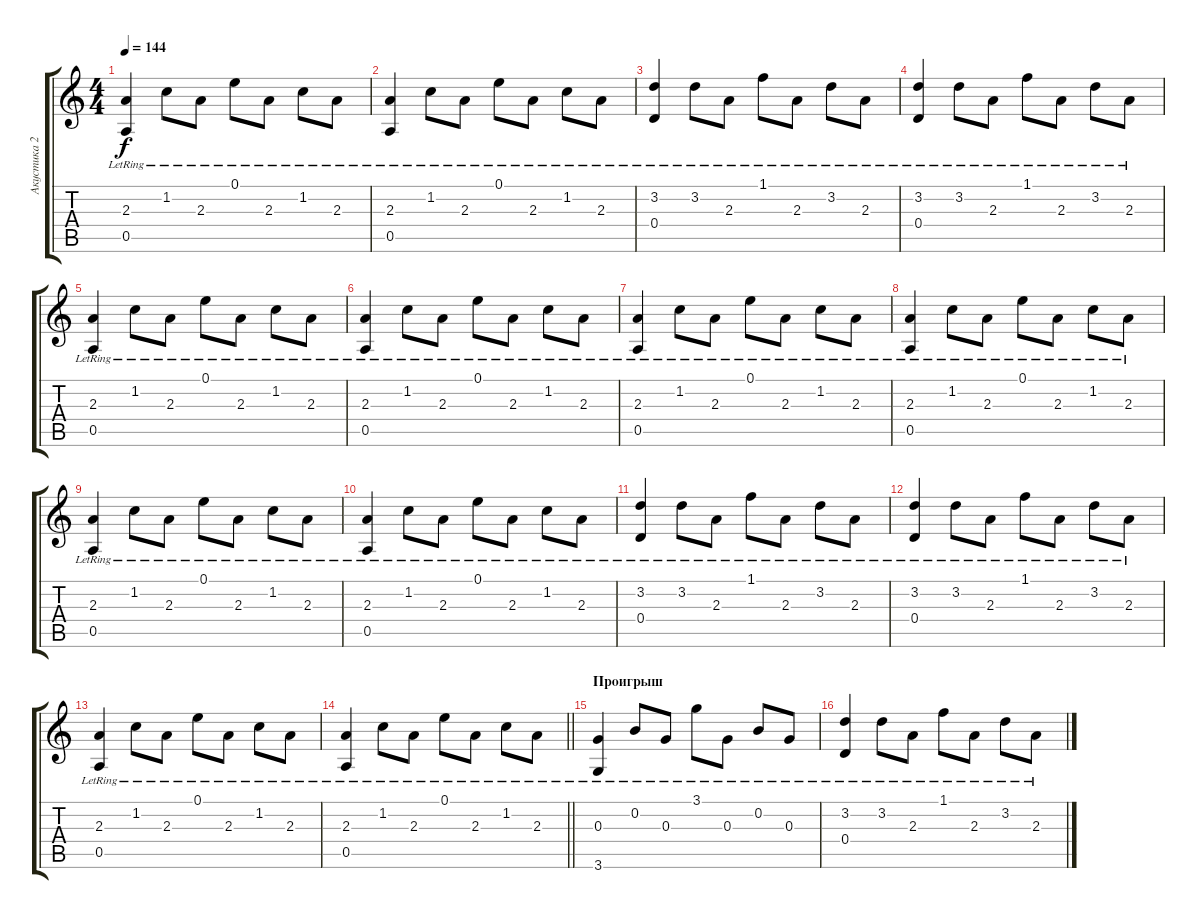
\track ("Акустика 2" "Акустика 2") {instrument acousticguitarsteel}
\staff {score tabs}
\tuning (E4 B3 G3 D3 A2 E2) {hide}
\ts (4 4)
\tempo 144
\clef g2
\ks c
(2.3{lr} 0.5{lr}).4{dy f} 1.2{lr}.8 2.3{lr}.8 0.1{lr}.8 2.3{lr}.8 1.2{lr}.8 2.3{lr}.8 |
(2.3{lr} 0.5{lr}).4 1.2{lr}.8 2.3{lr}.8 0.1{lr}.8 2.3{lr}.8 1.2{lr}.8 2.3{lr}.8 |
(3.2{lr} 0.4{lr}).4 3.2{lr}.8 2.3{lr}.8 1.1{lr}.8 2.3{lr}.8 3.2{lr}.8 2.3{lr}.8 |
(3.2{lr} 0.4{lr}).4 3.2{lr}.8 2.3{lr}.8 1.1{lr}.8 2.3{lr}.8 3.2{lr}.8 2.3{lr}.8 |
(2.3{lr} 0.5{lr}).4 1.2{lr}.8 2.3{lr}.8 0.1{lr}.8 2.3{lr}.8 1.2{lr}.8 2.3{lr}.8 |
(2.3{lr} 0.5{lr}).4 1.2{lr}.8 2.3{lr}.8 0.1{lr}.8 2.3{lr}.8 1.2{lr}.8 2.3{lr}.8 |
(2.3{lr} 0.5{lr}).4 1.2{lr}.8 2.3{lr}.8 0.1{lr}.8 2.3{lr}.8 1.2{lr}.8 2.3{lr}.8 |
(2.3{lr} 0.5{lr}).4 1.2{lr}.8 2.3{lr}.8 0.1{lr}.8 2.3{lr}.8 1.2{lr}.8 2.3{lr}.8 |
(2.3{lr} 0.5{lr}).4 1.2{lr}.8 2.3{lr}.8 0.1{lr}.8 2.3{lr}.8 1.2{lr}.8 2.3{lr}.8 |
(2.3{lr} 0.5{lr}).4 1.2{lr}.8 2.3{lr}.8 0.1{lr}.8 2.3{lr}.8 1.2{lr}.8 2.3{lr}.8 |
(3.2{lr} 0.4{lr}).4 3.2{lr}.8 2.3{lr}.8 1.1{lr}.8 2.3{lr}.8 3.2{lr}.8 2.3{lr}.8 |
(3.2{lr} 0.4{lr}).4 3.2{lr}.8 2.3{lr}.8 1.1{lr}.8 2.3{lr}.8 3.2{lr}.8 2.3{lr}.8 |
(2.3{lr} 0.5{lr}).4 1.2{lr}.8 2.3{lr}.8 0.1{lr}.8 2.3{lr}.8 1.2{lr}.8 2.3{lr}.8 |
\barLineRight lightlight
(2.3{lr} 0.5{lr}).4 1.2{lr}.8 2.3{lr}.8 0.1{lr}.8 2.3{lr}.8 1.2{lr}.8 2.3{lr}.8 |
\section ("" "Проигрыш")
(0.3{lr} 3.6{lr}).4 0.2{lr}.8 0.3{lr}.8 3.1{lr}.8 0.3{lr}.8 0.2{lr}.8 0.3{lr}.8 |
(3.2{lr} 0.4{lr}).4 3.2{lr}.8 2.3{lr}.8 1.1{lr}.8 2.3{lr}.8 3.2{lr}.8 2.3{lr}.8
